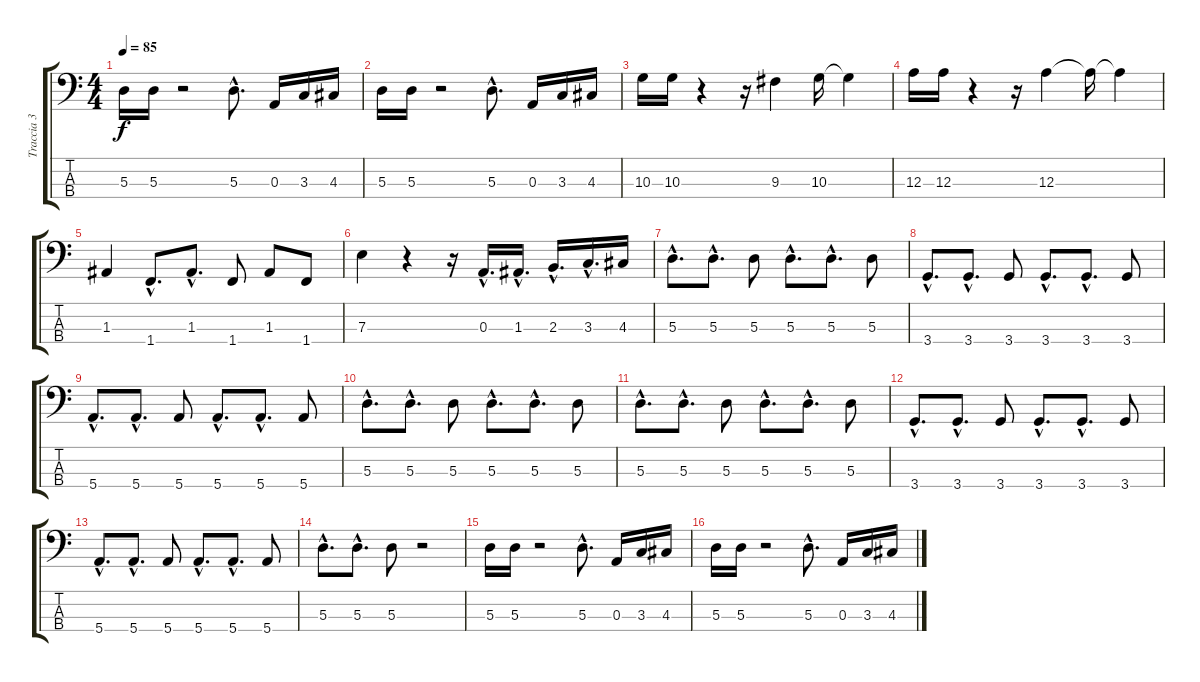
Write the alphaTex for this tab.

\track ("Traccia 3" "Traccia 3") {instrument slapbass2}
\staff {score tabs}
\tuning (G2 D2 A1 E1) {hide}
\ts (4 4)
\tempo 85
\clef f4
\ks c
5.3.16{dy f} 5.3.16 r.2 5.3{hac}.8{d} 0.3.16 3.3.16 4.3.16 |
5.3.16 5.3.16 r.2 5.3{hac}.8{d} 0.3.16 3.3.16 4.3.16 |
10.3.16 10.3.16 r.4 r.16 9.3.4 10.3.16 10.3{t}.4 |
12.3.16 12.3.16 r.4 r.16 12.3.4 12.3{t}.16 12.3{t}.4 |
1.3.4 1.4{hac}.8{d} 1.3{hac}.8{d} 1.4.8 1.3.8 1.4.8 |
7.3.4 r.4 r.16 0.3{hac}.16{d} 1.3{hac}.16{d} 2.3{hac}.16{d} 3.3{hac}.16{d} 4.3.16 |
5.3{hac}.8{d} 5.3{hac}.8{d} 5.3.8 5.3{hac}.8{d} 5.3{hac}.8{d} 5.3.8 |
3.4{hac}.8{d} 3.4{hac}.8{d} 3.4.8 3.4{hac}.8{d} 3.4{hac}.8{d} 3.4.8 |
5.4{hac}.8{d} 5.4{hac}.8{d} 5.4.8 5.4{hac}.8{d} 5.4{hac}.8{d} 5.4.8 |
5.3{hac}.8{d} 5.3{hac}.8{d} 5.3.8 5.3{hac}.8{d} 5.3{hac}.8{d} 5.3.8 |
5.3{hac}.8{d} 5.3{hac}.8{d} 5.3.8 5.3{hac}.8{d} 5.3{hac}.8{d} 5.3.8 |
3.4{hac}.8{d} 3.4{hac}.8{d} 3.4.8 3.4{hac}.8{d} 3.4{hac}.8{d} 3.4.8 |
5.4{hac}.8{d} 5.4{hac}.8{d} 5.4.8 5.4{hac}.8{d} 5.4{hac}.8{d} 5.4.8 |
5.3{hac}.8{d} 5.3{hac}.8{d} 5.3.8 r.2 |
5.3.16 5.3.16 r.2 5.3{hac}.8{d} 0.3.16 3.3.16 4.3.16 |
5.3.16 5.3.16 r.2 5.3{hac}.8{d} 0.3.16 3.3.16 4.3.16
